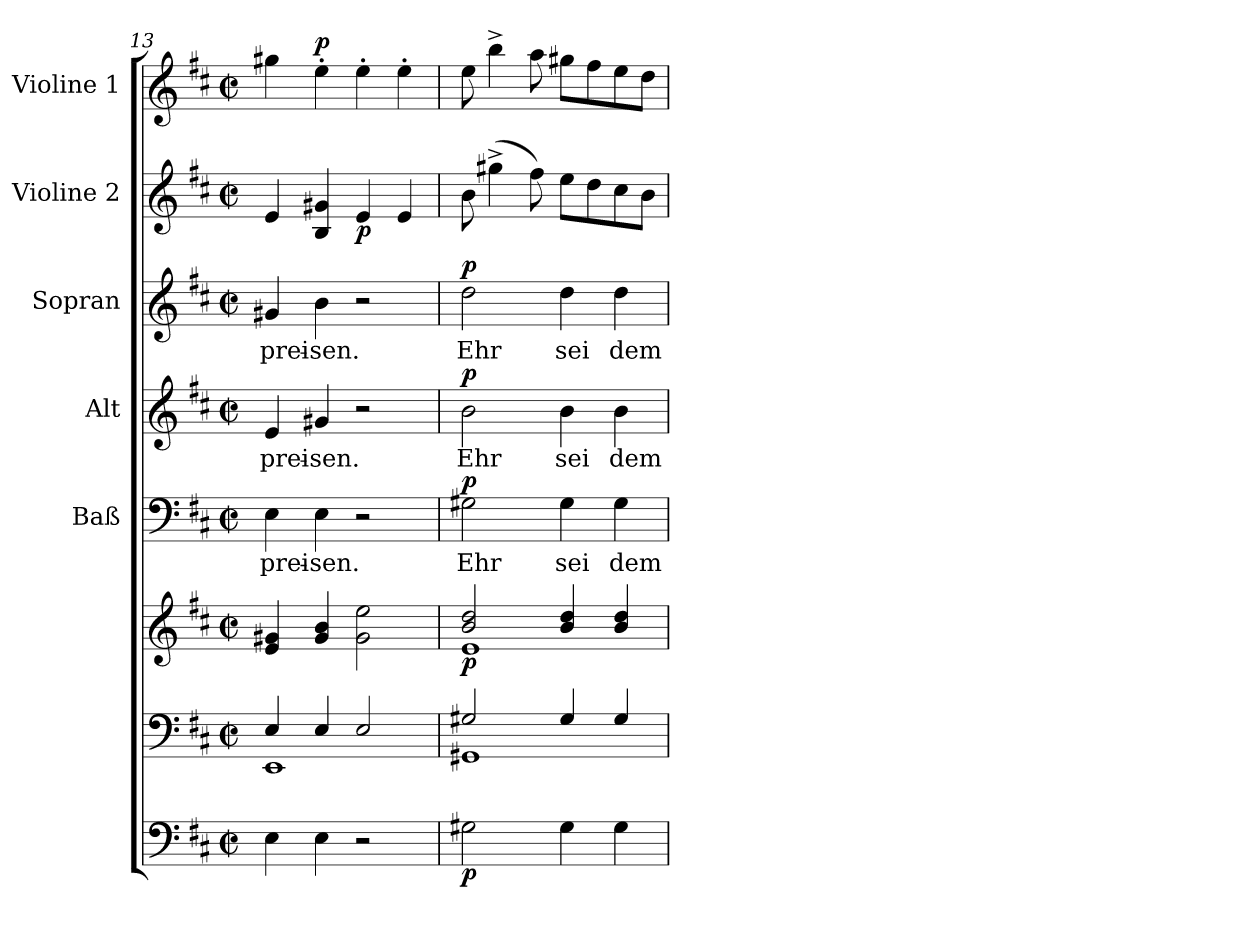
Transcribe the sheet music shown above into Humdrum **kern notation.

**kern	**dynam	**kern	**kern	**dynam	**kern	**text	**dynam	**kern	**text	**dynam	**kern	**text	**dynam	**kern	**dynam	**kern	**dynam
*part7	*part7	*part6	*part6	*part6	*part5	*part5	*part5	*part4	*part4	*part4	*part3	*part3	*part3	*part2	*part2	*part1	*part1
*staff8	*staff8	*staff7	*staff6	*staff6/7	*staff5	*staff5	*staff5	*staff4	*staff4	*staff4	*staff3	*staff3	*staff3	*staff2	*staff2	*staff1	*staff1
*	*	*	*	*	*I"Baß	*	*	*I"Alt	*	*	*I"Sopran	*	*	*I"Violine 2	*	*I"Violine 1	*
*	*	*	*	*	*	*	*	*	*	*	*	*	*	*I'Vln	*	*I'Vln	*
*clefF4	*	*clefF4	*clefG2	*	*clefF4	*	*	*clefG2	*	*	*clefG2	*	*	*clefG2	*	*clefG2	*
*ITrd7c12	*	*	*	*	*	*	*	*	*	*	*	*	*	*	*	*	*
*k[f#c#]	*	*k[f#c#]	*k[f#c#]	*	*k[f#c#]	*	*	*k[f#c#]	*	*	*k[f#c#]	*	*	*k[f#c#]	*	*k[f#c#]	*
*D:	*	*D:	*D:	*	*D:	*	*	*D:	*	*	*D:	*	*	*D:	*	*D:	*
*M2/2	*	*M2/2	*M2/2	*	*M2/2	*	*	*M2/2	*	*	*M2/2	*	*	*M2/2	*	*M2/2	*
*met(c|)	*	*met(c|)	*met(c|)	*	*met(c|)	*	*	*met(c|)	*	*	*met(c|)	*	*	*met(c|)	*	*met(c|)	*
=13	=13	=13	=13	=13	=13	=13	=13	=13	=13	=13	=13	=13	=13	=13	=13	=13	=13
*	*	*^	*	*	*	*	*	*	*	*	*	*	*	*	*	*	*
!	!	!	!	!	!	!	!LO:LY:b	!	!	!LO:LY:b	!	!	!LO:LY:b	!	!	!	!	!
4EE\	.	4E/	1EE	4e/ 4g#X/	.	4E\	prei-	.	4e/	prei-	.	4g#X/	prei-	.	4e/	.	4gg#X\	.
!	!	!	!	!	!	!	!LO:LY:b	!	!	!LO:LY:b	!	!	!LO:LY:b	!	!	!	!	!LO:DY:a
4EE\	.	4E/	.	4g#/ 4b/	.	4E\	-sen.	.	4g#X/	-sen.	.	4b\	-sen.	.	4B/ 4g#X/	.	4ee'>\	p
!	!	!	!	!	!	!	!	!	!	!	!	!	!	!	!	!LO:DY:b	!	!
2r	.	2E/	.	2g#\ 2ee\	.	2r	.	.	2r	.	.	2r	.	.	4e/	p	4ee'>\	.
.	.	.	.	.	.	.	.	.	.	.	.	.	.	.	4e/	.	4ee'>\	.
=14	=14	=14	=14	=14	=14	=14	=14	=14	=14	=14	=14	=14	=14	=14	=14	=14	=14	=14
*	*	*	*	*^	*	*	*	*	*	*	*	*	*	*	*	*	*	*
!	!LO:DY:b	!	!	!	!	!LO:DY:b	!	!LO:LY:b	!LO:DY:a	!	!LO:LY:b	!LO:DY:a	!	!LO:LY:b	!LO:DY:a	!	!	!	!
2GG#X\	p	2G#X/	1GG#X	2b/ 2dd/	1e	p	2G#X\	Ehr	p	2b\	Ehr	p	2dd\	Ehr	p	8b\	.	8ee\	.
.	.	.	.	.	.	.	.	.	.	.	.	.	.	.	.	(>4gg#X^>\	.	4bb^>\	.
.	.	.	.	.	.	.	.	.	.	.	.	.	.	.	.	8ff#\)	.	8aa\	.
!	!	!	!	!	!	!	!	!LO:LY:b	!	!	!LO:LY:b	!	!	!LO:LY:b	!	!	!	!	!
4GG#\	.	4G#/	.	4b/ 4dd/	.	.	4G#\	sei	.	4b\	sei	.	4dd\	sei	.	8ee\L	.	8gg#X\L	.
.	.	.	.	.	.	.	.	.	.	.	.	.	.	.	.	8dd\	.	8ff#\	.
!	!	!	!	!	!	!	!	!LO:LY:b	!	!	!LO:LY:b	!	!	!LO:LY:b	!	!	!	!	!
4GG#\	.	4G#/	.	4b/ 4dd/	.	.	4G#\	dem	.	4b\	dem	.	4dd\	dem	.	8cc#\	.	8ee\	.
.	.	.	.	.	.	.	.	.	.	.	.	.	.	.	.	8b\J	.	8dd\J	.
*	*	*v	*v	*	*	*	*	*	*	*	*	*	*	*	*	*	*	*	*
*	*	*	*v	*v	*	*	*	*	*	*	*	*	*	*	*	*	*	*
=	=	=	=	=	=	=	=	=	=	=	=	=	=	=	=	=	=
*-	*-	*-	*-	*-	*-	*-	*-	*-	*-	*-	*-	*-	*-	*-	*-	*-	*-
